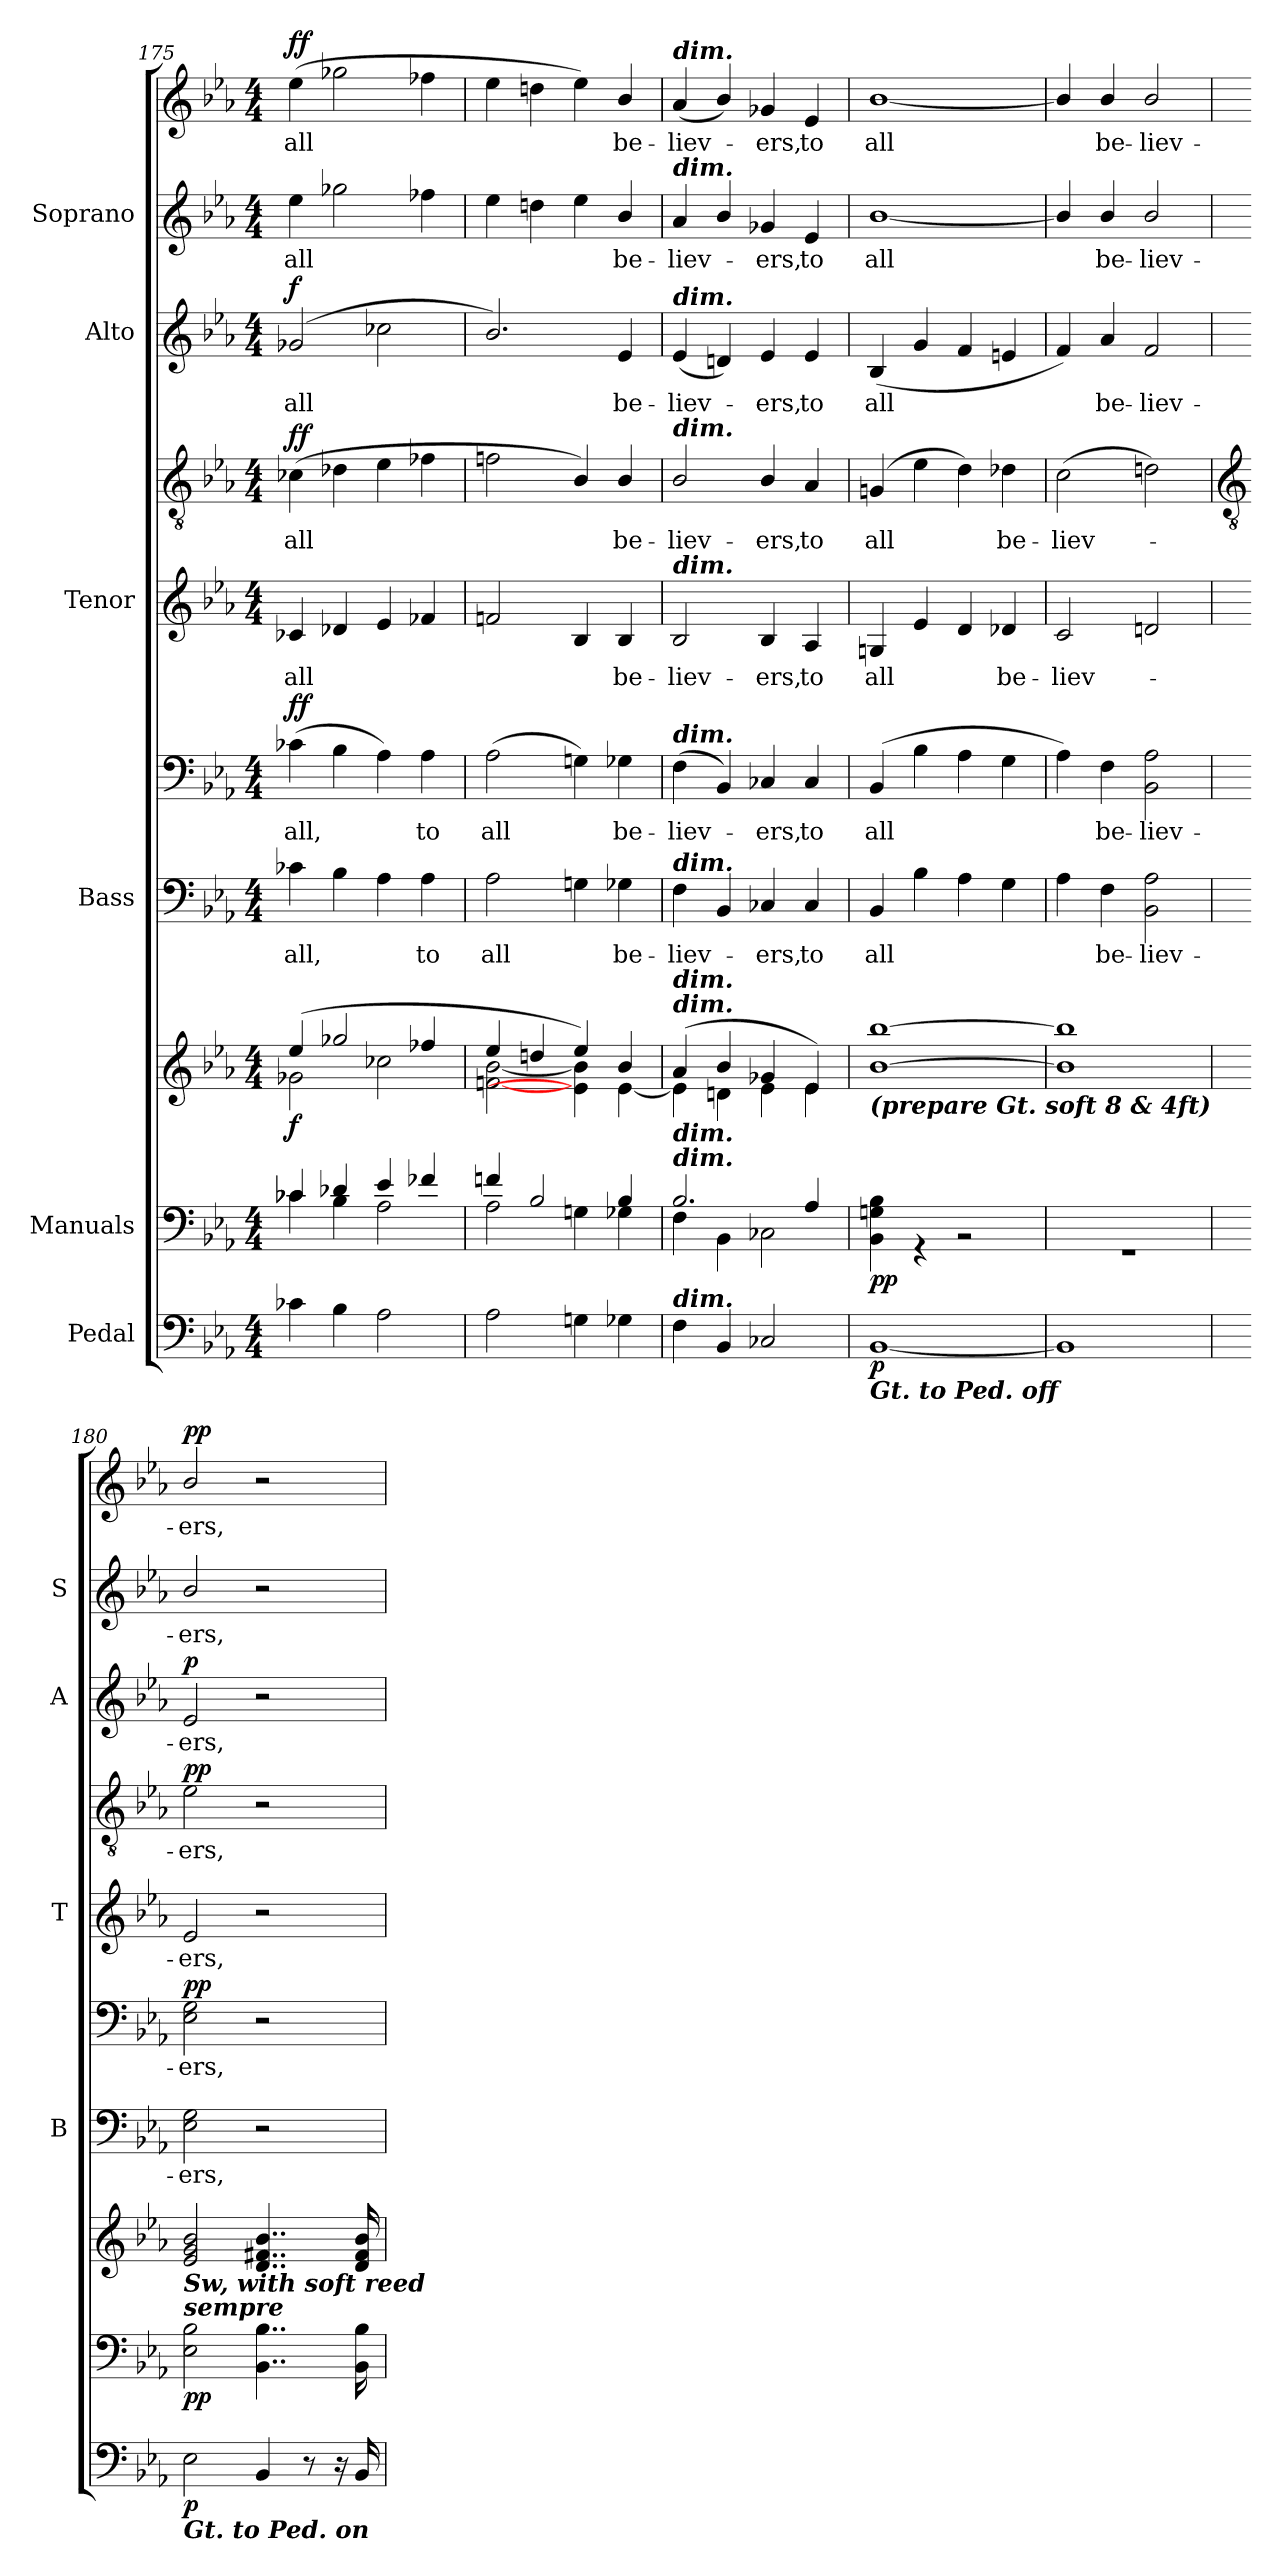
**kern	**dynam	**kern	**kern	**dynam	**kern	**text	**kern	**text	**dynam	**kern	**text	**kern	**text	**dynam	**kern	**text	**dynam	**kern	**text	**kern	**text	**dynam
*part6	*part6	*part5	*part5	*part5	*part4	*part4	*part4	*part4	*part4	*part3	*part3	*part3	*part3	*part3	*part2	*part2	*part2	*part1	*part1	*part1	*part1	*part1
*staff10	*staff10	*staff9	*staff8	*staff8/9	*staff7	*staff7	*staff6	*staff6	*staff6/7	*staff5	*staff5	*staff4	*staff4	*staff4/5	*staff3	*staff3	*staff3	*staff2	*staff2	*staff1	*staff1	*staff1/2
*I"Pedal	*	*I"Manuals	*	*	*I"Bass	*	*	*	*	*I"Tenor	*	*	*	*	*I"Alto	*	*	*I"Soprano	*	*	*	*
*	*	*	*	*	*I'B	*	*	*	*	*I'T	*	*	*	*	*I'A	*	*	*I'S	*	*	*	*
*clefF4	*	*clefF4	*clefG2	*	*	*	*clefF4	*	*	*	*	*clefGv2	*	*	*clefG2	*	*	*	*	*clefG2	*	*
*k[b-e-a-]	*	*k[b-e-a-]	*k[b-e-a-]	*	*k[b-e-a-]	*	*k[b-e-a-]	*	*	*k[b-e-a-]	*	*k[b-e-a-]	*	*	*k[b-e-a-]	*	*	*k[b-e-a-]	*	*k[b-e-a-]	*	*
*E-:	*	*E-:	*E-:	*	*E-:	*	*E-:	*	*	*E-:	*	*E-:	*	*	*E-:	*	*	*E-:	*	*E-:	*	*
*M4/4	*	*M4/4	*M4/4	*	*M4/4	*	*M4/4	*	*	*M4/4	*	*M4/4	*	*	*M4/4	*	*	*M4/4	*	*M4/4	*	*
=175	=175	=175	=175	=175	=175	=175	=175	=175	=175	=175	=175	=175	=175	=175	=175	=175	=175	=175	=175	=175	=175	=175
*	*	*^	*^	*	*	*	*	*	*	*	*	*	*	*	*	*	*	*	*	*	*	*
!	!	!	!	!	!	!LO:DY:b	!	!LO:LY:b	!	!LO:LY:b	!LO:DY:b=2	!	!LO:LY:b	!	!LO:LY:b	!	!	!LO:LY:b	!	!	!LO:LY:b	!	!LO:LY:b	!
!	!	!	!	!	!	!	!	!	!	!	!LO:DY:n=1:b	!	!	!	!	!LO:DY:b=2	!	!	!	!	!	!	!	!
!	!	!	!	!	!	!	!	!	!	!	!	!	!	!	!	!LO:DY:n=1:b	!	!	!LO:DY:b	!	!	!	!	!LO:DY:b=2
!	!	!	!	!	!	!	!	!	!	!	!	!	!	!	!	!	!	!	!	!	!	!	!	!LO:DY:n=1:b
4c-X	.	4c-X/	4c-X\	(>4ee-/	2g-X\	f	4c-X	all,	(>4c-X	all,	f f	4c-X	all	(>4c-X	all	f f	(>2g-X	all	f	4ee-	all	(>4ee-	all	f f
4B-	.	4d-X/	4B-\	2gg-X/	.	.	4B-	.	4B-	.	.	4d-X	.	4d-X	.	.	.	.	.	2gg-X	.	2gg-X	.	.
2A-	.	4e-/	2A-\	.	2cc-X\	.	4A-	.	4A-)	.	.	4e-	.	4e-	.	.	2cc-X	.	.	.	.	.	.	.
!	!	!	!	!	!	!	!	!LO:LY:b	!	!LO:LY:b	!	!	!	!	!	!	!	!	!	!	!	!	!	!
.	.	4f-X/	.	4ff-X/	.	.	4A-	to	4A-	to	.	4f-X	.	4f-X	.	.	.	.	.	4ff-X	.	4ff-X	.	.
=176	=176	=176	=176	=176	=176	=176	=176	=176	=176	=176	=176	=176	=176	=176	=176	=176	=176	=176	=176	=176	=176	=176	=176	=176
!	!	!	!	!	!	!	!	!LO:LY:b	!	!LO:LY:b	!	!	!	!	!	!	!	!	!	!	!	!	!	!
2A-	.	4fn/	2A-\	4ee-/	[2fn\ [2b-\	.	2A-	all	(>2A-	all	.	2fn	.	2fn	.	.	2.b-/)	.	.	4ee-	.	4ee-	.	.
.	.	2B-/	.	4ddn/	.	.	.	.	.	.	.	.	.	.	.	.	.	.	.	4ddn	.	4ddn	.	.
4Gn	.	.	4Gn\	4ee-/)	4e-\] 4b-\]	.	4Gn	.	4Gn)	.	.	4B-/	.	4B-/)	.	.	.	.	.	4ee-	.	4ee-)	.	.
!	!	!	!	!	!	!	!	!LO:LY:b	!	!LO:LY:b	!	!	!LO:LY:b	!	!LO:LY:b	!	!	!LO:LY:b	!	!	!LO:LY:b	!	!LO:LY:b	!
4G-X	.	4B-/	4G-X\	4b-/	[4e-\	.	4G-X	be-	4G-X	be-	.	4B-/	be-	4B-/	be-	.	4e-	be-	.	4b-/	be-	4b-/	be-	.
=177	=177	=177	=177	=177	=177	=177	=177	=177	=177	=177	=177	=177	=177	=177	=177	=177	=177	=177	=177	=177	=177	=177	=177	=177
!	!	!	!	!	!	!	!	!	!	!	!	!	!	!	!	!	!	!	!	!	!	!LO:TX:a:Bi:t=dim.	!	!
!	!	!	!	!	!	!	!	!	!	!	!	!	!	!	!	!	!	!	!	!LO:TX:a:Bi:t=dim.	!	!	!	!
!	!	!	!	!	!	!	!	!	!	!	!	!	!	!	!	!	!LO:TX:a:Bi:t=dim.	!	!	!	!	!	!	!
!	!	!	!	!	!	!	!	!	!	!	!	!	!	!LO:TX:a:Bi:t=dim.	!	!	!	!	!	!	!	!	!	!
!	!	!	!	!	!	!	!	!	!	!	!	!LO:TX:a:Bi:t=dim.	!	!	!	!	!	!	!	!	!	!	!	!
!	!	!	!	!	!	!	!	!	!LO:TX:a:Bi:t=dim.	!	!	!	!	!	!	!	!	!	!	!	!	!	!	!
!	!	!	!	!	!	!	!LO:TX:a:Bi:t=dim.	!	!	!	!	!	!	!	!	!	!	!	!	!	!	!	!	!
!	!	!	!	!LO:TX:a:Bi:t=dim.	!	!	!	!	!	!	!	!	!	!	!	!	!	!	!	!	!	!	!	!
!	!	!	!	!LO:TX:a:Bi:t=dim.	!	!	!	!	!	!	!	!	!	!	!	!	!	!	!	!	!	!	!	!
!	!	!LO:TX:a:Bi:t=dim.	!	!	!	!	!	!	!	!	!	!	!	!	!	!	!	!	!	!	!	!	!	!
!	!	!LO:TX:a:Bi:t=dim.	!	!	!	!	!	!	!	!	!	!	!	!	!	!	!	!	!	!	!	!	!	!
!LO:TX:a:Bi:t=dim.	!	!	!	!	!	!	!	!	!	!	!	!	!	!	!	!	!	!	!	!	!	!	!	!
!	!	!	!	!	!	!	!	!LO:LY:b	!	!LO:LY:b	!	!	!LO:LY:b	!	!LO:LY:b	!	!	!LO:LY:b	!	!	!LO:LY:b	!	!LO:LY:b	!
4F	.	2.B-/	4F\	(>4a-/	4e-\]	.	4F	-liev-	(<4F	-liev-	.	2B-/	-liev-	2B-/	-liev-	.	(<4e-	-liev-	.	4a-	-liev-	(<4a-	-liev-	.
4BB-	.	.	4BB-\	4b-/	4dn\	.	4BB-	.	4BB-)	.	.	.	.	.	.	.	4dn)	.	.	4b-/	.	4b-/)	.	.
!	!	!	!	!	!	!	!	!LO:LY:b	!	!LO:LY:b	!	!	!LO:LY:b	!	!LO:LY:b	!	!	!LO:LY:b	!	!	!LO:LY:b	!	!LO:LY:b	!
2C-X	.	.	2C-X\	4g-X/	4e-\	.	4C-X	ers,	4C-X	ers,	.	4B-/	-ers,	4B-/	-ers,	.	4e-	ers,	.	4g-X	ers,	4g-X	ers,	.
!	!	!	!	!	!	!	!	!LO:LY:b	!	!LO:LY:b	!	!	!LO:LY:b	!	!LO:LY:b	!	!	!LO:LY:b	!	!	!LO:LY:b	!	!LO:LY:b	!
.	.	4A-/	.	4e-/)	4e-\	.	4C-	to	4C-	to	.	4A-	to	4A-	to	.	4e-	to	.	4e-	to	4e-	to	.
=178	=178	=178	=178	=178	=178	=178	=178	=178	=178	=178	=178	=178	=178	=178	=178	=178	=178	=178	=178	=178	=178	=178	=178	=178
!	!	!	!	!LO:TX:b:Bi:t=(prepare Gt. soft 8 & 4ft)	!	!	!	!	!	!	!	!	!	!	!	!	!	!	!	!	!	!	!	!
!LO:TX:b:Bi:t=Gt. to Ped. off	!	!	!	!	!	!	!	!	!	!	!	!	!	!	!	!	!	!	!	!	!	!	!	!
!	!LO:DY:b	!	!	!	!	!LO:DY:b=2	!	!LO:LY:b	!	!LO:LY:b	!	!	!LO:LY:b	!	!LO:LY:b	!	!	!LO:LY:b	!	!	!LO:LY:b	!	!LO:LY:b	!
!	!	!	!	!	!	!LO:DY:n=1:b	!	!	!	!	!	!	!	!	!	!	!	!	!	!	!	!	!	!
[1BB-	p	1ryy	4BB-\ 4Gn\ 4B-\	[1b-/ [1bb-/	1ryy	p p	4BB-	all	(<4BB-	all	.	4Gn	all	(>4Gn	all	.	(<4B-	all	.	[1b-/	all	[1b-/	all	.
.	.	.	4r	.	.	.	4B-	.	4B-	.	.	4e-	.	4e-	.	.	4g	.	.	.	.	.	.	.
.	.	.	2r	.	.	.	4A-	.	4A-	.	.	4d	.	4d)	.	.	4f	.	.	.	.	.	.	.
!	!	!	!	!	!	!	!	!	!	!	!	!	!LO:LY:b	!	!LO:LY:b	!	!	!	!	!	!	!	!	!
.	.	.	.	.	.	.	4G	.	4G	.	.	4d-X	be-	4d-X	be-	.	4en	.	.	.	.	.	.	.
=179	=179	=179	=179	=179	=179	=179	=179	=179	=179	=179	=179	=179	=179	=179	=179	=179	=179	=179	=179	=179	=179	=179	=179	=179
!	!	!	!	!	!	!	!	!	!	!	!	!	!LO:LY:b	!	!LO:LY:b	!	!	!	!	!	!	!	!	!
1BB-]	.	1ryy	1r	1b-/] 1bb-/]	1ryy	.	4A-	.	4A-)	.	.	2c	-liev-	(>2c	-liev-	.	4f)	.	.	4b-/]	.	4b-/]	.	.
!	!	!	!	!	!	!	!	!LO:LY:b	!	!LO:LY:b	!	!	!	!	!	!	!	!LO:LY:b	!	!	!LO:LY:b	!	!LO:LY:b	!
.	.	.	.	.	.	.	4F	be-	4F	be-	.	.	.	.	.	.	4a-	be-	.	4b-/	be-	4b-/	be-	.
!	!	!	!	!	!	!	!	!LO:LY:b	!	!LO:LY:b	!	!	!	!	!	!	!	!LO:LY:b	!	!	!LO:LY:b	!	!LO:LY:b	!
.	.	.	.	.	.	.	2BB- 2A-	-liev-	2BB- 2A-	-liev-	.	2dn	.	2dn)	.	.	2f	-liev-	.	2b-/	-liev-	2b-/	-liev-	.
*	*	*v	*v	*	*	*	*	*	*	*	*	*	*	*	*	*	*	*	*	*	*	*	*	*
*	*	*	*v	*v	*	*	*	*	*	*	*	*	*	*	*	*	*	*	*	*	*	*	*
!!LO:LB:g=z
=180	=180	=180	=180	=180	=180	=180	=180	=180	=180	=180	=180	=180	=180	=180	=180	=180	=180	=180	=180	=180	=180	=180
*	*	*	*	*	*	*	*	*	*	*	*	*clefGv2	*	*	*	*	*	*	*	*	*	*
!	!	!	!LO:TX:b:Bi:t=Sw, with soft reed	!	!	!	!	!	!	!	!	!	!	!	!	!	!	!	!	!	!	!
!	!	!	!LO:TX:b:Bi:t=sempre	!	!	!	!	!	!	!	!	!	!	!	!	!	!	!	!	!	!	!
!LO:TX:b:Bi:t=Gt. to Ped. on	!	!	!	!	!	!	!	!	!	!	!	!	!	!	!	!	!	!	!	!	!	!
!	!LO:DY:b	!	!	!LO:DY:b=2	!	!LO:LY:b	!	!LO:LY:b	!	!	!LO:LY:b	!	!LO:LY:b	!	!	!LO:LY:b	!	!	!LO:LY:b	!	!LO:LY:b	!
!	!	!	!	!LO:DY:n=1:b	!	!	!	!	!LO:DY:b=2	!	!	!	!	!	!	!	!	!	!	!	!	!
!	!	!	!	!	!	!	!	!	!LO:DY:n=1:b	!	!	!	!	!LO:DY:b=2	!	!	!	!	!	!	!	!
!	!	!	!	!	!	!	!	!	!	!	!	!	!	!LO:DY:n=1:b	!	!	!LO:DY:b	!	!	!	!	!LO:DY:b=2
!	!	!	!	!	!	!	!	!	!	!	!	!	!	!	!	!	!	!	!	!	!	!LO:DY:n=1:b
2E-	p	2E- 2B-	2e- 2g 2b-	p p	2E- 2G	-ers,	2E- 2G	-ers,	p p	2e-	ers,	2e-	ers,	p p	2e-	-ers,	p	2b-/	-ers,	2b-/	-ers,	p p
4BB-	.	4..BB- 4..B-	4..d 4..f#X 4..b-	.	2r	.	2r	.	.	2r	.	2r	.	.	2r	.	.	2r	.	2r	.	.
8r	.	.	.	.	.	.	.	.	.	.	.	.	.	.	.	.	.	.	.	.	.	.
16r	.	.	.	.	.	.	.	.	.	.	.	.	.	.	.	.	.	.	.	.	.	.
16BB-	.	16BB- 16B-	16d 16f# 16b-	.	.	.	.	.	.	.	.	.	.	.	.	.	.	.	.	.	.	.
=	=	=	=	=	=	=	=	=	=	=	=	=	=	=	=	=	=	=	=	=	=	=
*-	*-	*-	*-	*-	*-	*-	*-	*-	*-	*-	*-	*-	*-	*-	*-	*-	*-	*-	*-	*-	*-	*-
